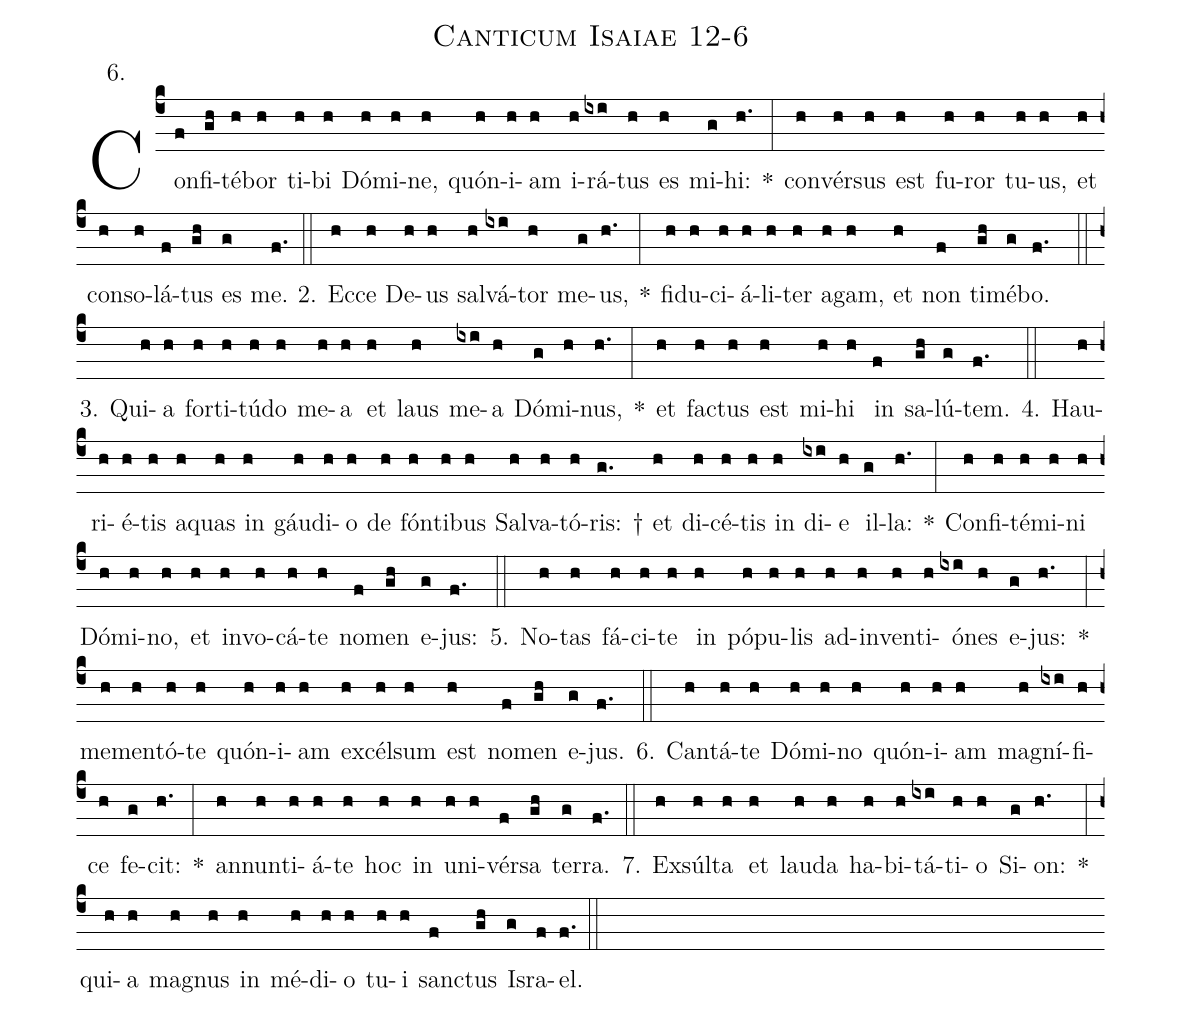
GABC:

name: Canticum Isaiae 12-6;
annotation: 6.;
%%
(c4)Con(f)fi(gh)té(h)bor(h) ti(h)bi(h) Dó(h)mi(h)ne,(h) quón(h)i(h)am(h) i(h)rá(ixi)tus(h) es(h) mi(g)hi:(h.) *(:) con(h)vér(h)sus(h) est(h) fu(h)ror(h) tu(h)us,(h) et(h) con(h)so(h)lá(f)tus(gh) es(g) me.(f.) (::)
2. Ec(h)ce(h) De(h)us(h) sal(h)vá(ixi)tor(h) me(g)us,(h.) *(:) fi(h)du(h)ci(h)á(h)li(h)ter(h) a(h)gam,(h) et(h) non(f) ti(gh)mé(g)bo.(f.) (::)
3. Qui(h)a(h) for(h)ti(h)tú(h)do(h) me(h)a(h) et(h) laus(h) me(ixi)a(h) Dó(g)mi(h)nus,(h.) *(:) et(h) fac(h)tus(h) est(h) mi(h)hi(h) in(f) sa(gh)lú(g)tem.(f.) (::)
4. Hau(h)ri(h)é(h)tis(h) a(h)quas(h) in(h) gáu(h)di(h)o(h) de(h) fón(h)ti(h)bus(h) Sal(h)va(h)tó(h)ris: †(g.) et(h) di(h)cé(h)tis(h) in(h) di(ixi)e(h) il(g)la:(h.) *(:) Con(h)fi(h)té(h)mi(h)ni(h) Dó(h)mi(h)no,(h) et(h) in(h)vo(h)cá(h)te(h) no(f)men(gh) e(g)jus:(f.) (::)
5. No(h)tas(h) fá(h)ci(h)te(h) in(h) pó(h)pu(h)lis(h) ad(h)in(h)ven(h)ti(h)ó(ixi)nes(h) e(g)jus:(h.) *(:) me(h)men(h)tó(h)te(h) quón(h)i(h)am(h) ex(h)cél(h)sum(h) est(h) no(f)men(gh) e(g)jus.(f.) (::)
6. Can(h)tá(h)te(h) Dó(h)mi(h)no(h) quón(h)i(h)am(h) ma(h)gní(ixi)fi(h)ce(h) fe(g)cit:(h.) *(:) an(h)nun(h)ti(h)á(h)te(h) hoc(h) in(h) u(h)ni(h)vér(f)sa(gh) ter(g)ra.(f.) (::)
7. Ex(h)súl(h)ta(h) et(h) lau(h)da(h) ha(h)bi(h)tá(ixi)ti(h)o(h) Si(g)on:(h.) *(:) qui(h)a(h) ma(h)gnus(h) in(h) mé(h)di(h)o(h) tu(h)i(h) sanc(f)tus(gh) Is(g)ra(f)el.(f.) (::)
